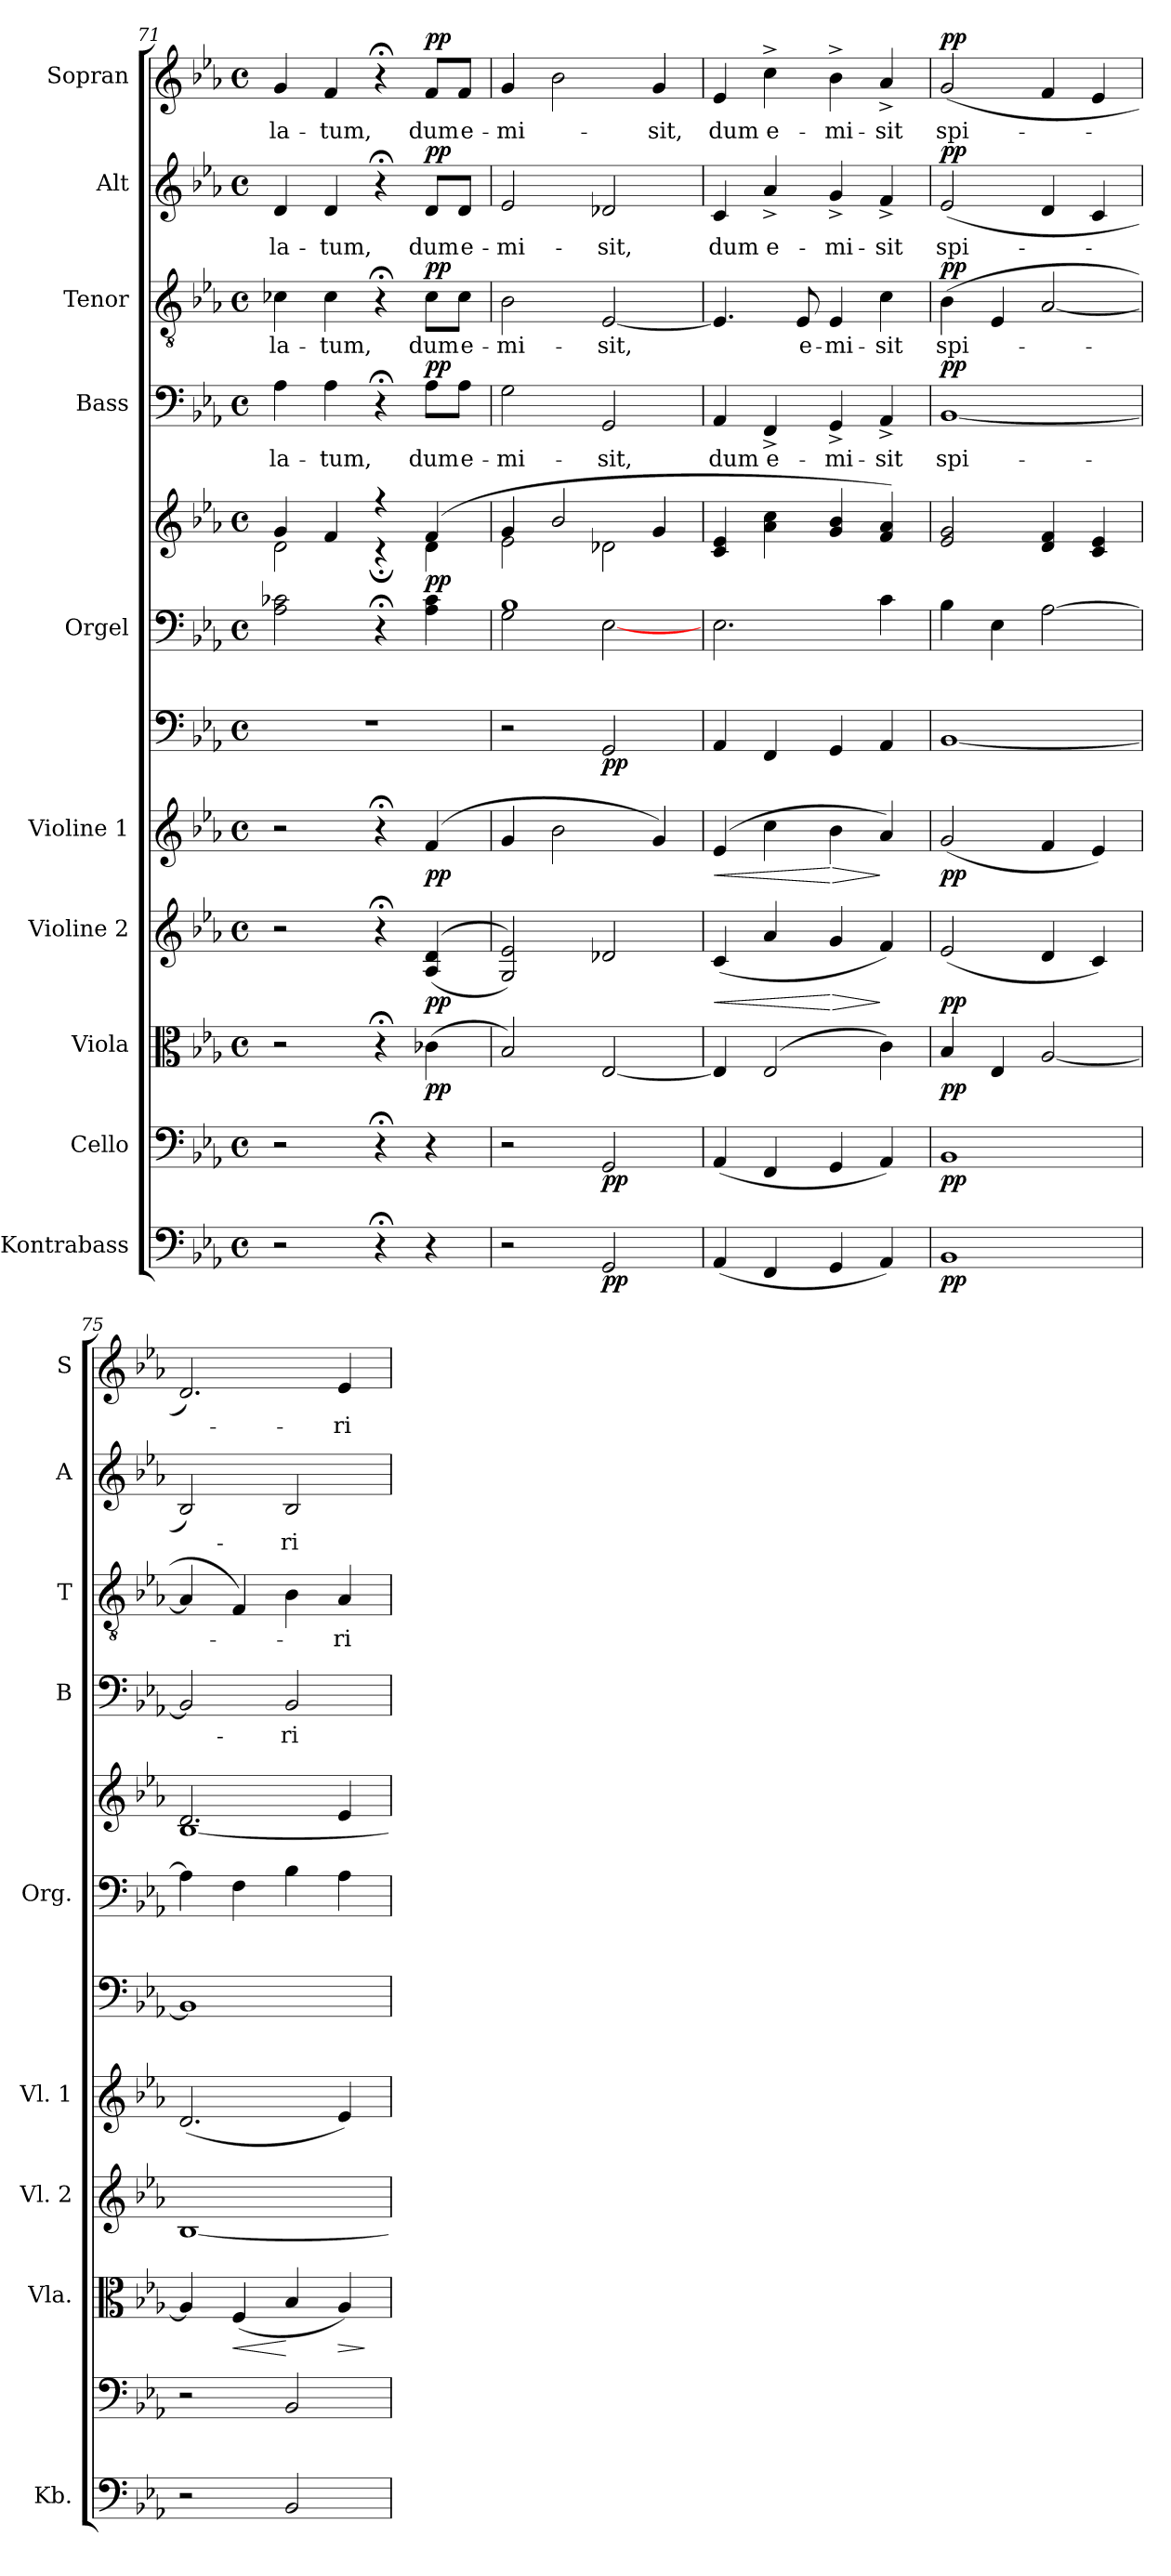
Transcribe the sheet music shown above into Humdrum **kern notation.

**kern	**dynam	**kern	**dynam	**kern	**dynam	**kern	**dynam	**kern	**dynam	**kern	**dynam	**kern	**kern	**dynam	**kern	**text	**dynam	**kern	**text	**dynam	**kern	**text	**dynam	**kern	**text	**dynam
*part11	*part11	*part10	*part10	*part9	*part9	*part8	*part8	*part7	*part7	*part6	*part6	*part5	*part5	*part5	*part4	*part4	*part4	*part3	*part3	*part3	*part2	*part2	*part2	*part1	*part1	*part1
*staff12	*staff12	*staff11	*staff11	*staff10	*staff10	*staff9	*staff9	*staff8	*staff8	*staff7	*staff7	*staff6	*staff5	*staff5/6	*staff4	*staff4	*staff4	*staff3	*staff3	*staff3	*staff2	*staff2	*staff2	*staff1	*staff1	*staff1
*I"Kontrabass	*	*I"Cello	*	*I"Viola	*	*I"Violine 2	*	*I"Violine 1	*	*	*	*I"Orgel	*	*	*I"Bass	*	*	*I"Tenor	*	*	*I"Alt	*	*	*I"Sopran	*	*
*I'Kb.	*	*	*	*I'Vla.	*	*I'Vl. 2	*	*I'Vl. 1	*	*	*	*I'Org.	*	*	*I'B	*	*	*I'T	*	*	*I'A	*	*	*I'S	*	*
*clefF4	*	*clefF4	*	*clefC3	*	*clefG2	*	*clefG2	*	*clefF4	*	*clefF4	*clefG2	*	*clefF4	*	*	*clefGv2	*	*	*clefG2	*	*	*clefG2	*	*
*ITrd7c12	*	*	*	*	*	*	*	*	*	*	*	*	*	*	*	*	*	*	*	*	*	*	*	*	*	*
*k[b-e-a-]	*	*k[b-e-a-]	*	*k[b-e-a-]	*	*k[b-e-a-]	*	*k[b-e-a-]	*	*k[b-e-a-]	*	*k[b-e-a-]	*k[b-e-a-]	*	*k[b-e-a-]	*	*	*k[b-e-a-]	*	*	*k[b-e-a-]	*	*	*k[b-e-a-]	*	*
*E-:	*	*E-:	*	*E-:	*	*E-:	*	*E-:	*	*E-:	*	*E-:	*E-:	*	*E-:	*	*	*E-:	*	*	*E-:	*	*	*E-:	*	*
*M4/4	*	*M4/4	*	*M4/4	*	*M4/4	*	*M4/4	*	*M4/4	*	*M4/4	*M4/4	*	*M4/4	*	*	*M4/4	*	*	*M4/4	*	*	*M4/4	*	*
*met(c)	*	*met(c)	*	*met(c)	*	*met(c)	*	*met(c)	*	*met(c)	*	*met(c)	*met(c)	*	*met(c)	*	*	*met(c)	*	*	*met(c)	*	*	*met(c)	*	*
=71	=71	=71	=71	=71	=71	=71	=71	=71	=71	=71	=71	=71	=71	=71	=71	=71	=71	=71	=71	=71	=71	=71	=71	=71	=71	=71
*	*	*	*	*	*	*	*	*	*	*	*	*	*^	*	*	*	*	*	*	*	*	*	*	*	*	*
!	!	!	!	!	!	!	!	!	!	!	!	!	!	!	!	!	!LO:LY:b	!	!	!LO:LY:b	!	!	!LO:LY:b	!	!	!LO:LY:b	!
2r	.	2r	.	2r	.	2r	.	2r	.	1r	.	2A-\ 2c-X\	4g/	2d\	.	4A-\	-la-	.	4c-X\	-la-	.	4d/	-la-	.	4g/	-la-	.
!	!	!	!	!	!	!	!	!	!	!	!	!	!	!	!	!	!LO:LY:b	!	!	!LO:LY:b	!	!	!LO:LY:b	!	!	!LO:LY:b	!
.	.	.	.	.	.	.	.	.	.	.	.	.	4f/	.	.	4A-\	-tum,	.	4c-\	-tum,	.	4d/	-tum,	.	4f/	-tum,	.
4r;<	.	4r;<	.	4r;<	.	4r;<	.	4r;<	.	.	.	4r;<	4r	4r;<	.	4r;<	.	.	4r;<	.	.	4r;<	.	.	4r;<	.	.
!	!	!	!	!	!LO:DY:b	!	!LO:DY:b	!	!LO:DY:b	!	!	!	!	!	!LO:DY:b	!	!LO:LY:b	!LO:DY:a	!	!LO:LY:b	!LO:DY:a	!	!LO:LY:b	!LO:DY:a	!	!LO:LY:b	!LO:DY:a
4r	.	4r	.	(>4c-X\	pp	((<4A-/ 4d/	pp	(4f/	pp	.	.	4A-\ 4c-\	(4f/	4d\	pp	8A-\L	dum	pp	8c-\L	dum	pp	8d/L	dum	pp	8f/L	dum	pp
!	!	!	!	!	!	!	!	!	!	!	!	!	!	!	!	!	!LO:LY:b	!	!	!LO:LY:b	!	!	!LO:LY:b	!	!	!LO:LY:b	!
.	.	.	.	.	.	.	.	.	.	.	.	.	.	.	.	8A-\J	e-	.	8c-\J	e-	.	8d/J	e-	.	8f/J	e-	.
=72	=72	=72	=72	=72	=72	=72	=72	=72	=72	=72	=72	=72	=72	=72	=72	=72	=72	=72	=72	=72	=72	=72	=72	=72	=72	=72	=72
*	*	*	*	*	*	*	*	*	*	*	*	*^	*	*	*	*	*	*	*	*	*	*	*	*	*	*	*
!	!	!	!	!	!	!	!	!	!	!	!	!	!	!	!	!	!	!LO:LY:b	!	!	!LO:LY:b	!	!	!LO:LY:b	!	!	!LO:LY:b	!
2r	.	2r	.	2B-/)	.	2G/ 2e-/))	.	4g/	.	2r	.	1B-	2G\	4g/	2e-\	.	2G\	-mi-	.	2B-\	-mi-	.	2e-/	-mi-	.	4g/	-mi-	.
.	.	.	.	.	.	.	.	2b-\	.	.	.	.	.	2b-/	.	.	.	.	.	.	.	.	.	.	.	2b-\	.	.
!	!LO:DY:b	!	!LO:DY:b	!	!	!	!	!	!	!	!LO:DY:b	!	!	!	!	!	!	!LO:LY:b	!	!	!LO:LY:b	!	!	!LO:LY:b	!	!	!	!
2GGG/	pp	2GG/	pp	[2E-/	.	2d-X/	.	.	.	2GG/	pp	.	[<2E-\	.	2d-X\	.	2GG/	-sit,	.	[2E-/	-sit,	.	2d-X/	-sit,	.	.	.	.
!	!	!	!	!	!	!	!	!	!	!	!	!	!	!	!	!	!	!	!	!	!	!	!	!	!	!	!LO:LY:b	!
.	.	.	.	.	.	.	.	4g/)	.	.	.	.	.	4g/	.	.	.	.	.	.	.	.	.	.	.	4g/	-sit,	.
*	*	*	*	*	*	*	*	*	*	*	*	*v	*v	*	*	*	*	*	*	*	*	*	*	*	*	*	*	*
*	*	*	*	*	*	*	*	*	*	*	*	*	*v	*v	*	*	*	*	*	*	*	*	*	*	*	*	*
=73	=73	=73	=73	=73	=73	=73	=73	=73	=73	=73	=73	=73	=73	=73	=73	=73	=73	=73	=73	=73	=73	=73	=73	=73	=73	=73
!	!	!	!	!	!	!	!LO:HP:b	!	!LO:HP:b	!	!	!	!	!	!	!LO:LY:b	!	!	!	!	!	!LO:LY:b	!	!	!LO:LY:b	!
(<4AAA-/	.	(<4AA-/	.	4E-/]	.	(<4c/	<	(4e-/	<	4AA-/	.	2.E-\	4c/ 4e-/	.	4AA-/	dum	.	4.E-/]	.	.	4c/	dum	.	4e-/	dum	.
!	!	!	!	!	!	!	!	!	!	!	!	!	!	!	!	!LO:LY:b	!	!	!	!	!	!LO:LY:b	!	!	!LO:LY:b	!
4FFF/	.	4FF/	.	(2E-/	.	4a-/	.	4cc\	.	4FF/	.	.	4a-\ 4cc\	.	4FF^</	e-	.	.	.	.	4a-^</	e-	.	4cc^>\	e-	.
!	!	!	!	!	!	!	!	!	!	!	!	!	!	!	!	!	!	!	!LO:LY:b	!	!	!	!	!	!	!
.	.	.	.	.	.	.	.	.	.	.	.	.	.	.	.	.	.	8E-/	e-	.	.	.	.	.	.	.
!	!	!	!	!	!	!	!LO:HP:n=1:b	!	!LO:HP:n=1:b	!	!	!	!	!	!	!LO:LY:b	!	!	!LO:LY:b	!	!	!LO:LY:b	!	!	!LO:LY:b	!
4GGG/	.	4GG/	.	.	.	4g/	[ >	4b-\	[ >	4GG/	.	.	4g/ 4b-/	.	4GG^</	-mi-	.	4E-/	-mi-	.	4g^</	-mi-	.	4b-^>\	-mi-	.
!	!	!	!	!	!	!	!	!	!	!	!	!	!	!	!	!LO:LY:b	!	!	!LO:LY:b	!	!	!LO:LY:b	!	!	!LO:LY:b	!
4AAA-/)	.	4AA-/)	.	4c\)	.	4f/)	]	4a-/)	]	4AA-/	.	4c\	4f/ 4a-/)	.	4AA-^</	-sit	.	4c\	-sit	.	4f^</	-sit	.	4a-^</	-sit	.
!!LO:PB:g=z
=74	=74	=74	=74	=74	=74	=74	=74	=74	=74	=74	=74	=74	=74	=74	=74	=74	=74	=74	=74	=74	=74	=74	=74	=74	=74	=74
!	!LO:DY:b	!	!LO:DY:b	!	!LO:DY:b	!	!LO:DY:b	!	!LO:DY:b	!	!	!	!	!	!	!LO:LY:b	!LO:DY:a	!	!LO:LY:b	!LO:DY:a	!	!LO:LY:b	!LO:DY:a	!	!LO:LY:b	!LO:DY:a
1BBB-	pp	1BB-	pp	4B-/	pp	(<2e-/	pp	(<2g/	pp	[1BB-	.	4B-\	2e-/ 2g/	.	[1BB-	spi-	pp	(>4B-\	spi-	pp	(<2e-/	spi-	pp	(<2g/	spi-	pp
.	.	.	.	4E-/	.	.	.	.	.	.	.	4E-\	.	.	.	.	.	4E-/	.	.	.	.	.	.	.	.
.	.	.	.	[2A-/	.	4d/	.	4f/	.	.	.	[2A-\	4d/ 4f/	.	.	.	.	[2A-/	.	.	4d/	.	.	4f/	.	.
.	.	.	.	.	.	4c/)	.	4e-/)	.	.	.	.	4c/ 4e-/	.	.	.	.	.	.	.	4c/	.	.	4e-/	.	.
=75	=75	=75	=75	=75	=75	=75	=75	=75	=75	=75	=75	=75	=75	=75	=75	=75	=75	=75	=75	=75	=75	=75	=75	=75	=75	=75
*	*	*	*	*	*	*	*	*	*	*	*	*	*^	*	*	*	*	*	*	*	*	*	*	*	*	*
2r	.	2r	.	4A-/]	.	[1B-	.	(<2.d/	.	1BB-]	.	4A-\]	2.d/	[<1B-	.	2BB-/]	.	.	4A-/]	.	.	2B-/)	.	.	2.d/)	.	.
!	!	!	!	!	!LO:HP:b	!	!	!	!	!	!	!	!	!	!	!	!	!	!	!	!	!	!	!	!	!	!
.	.	.	.	(<4F/	<	.	.	.	.	.	.	4F\	.	.	.	.	.	.	4F/)	.	.	.	.	.	.	.	.
!	!	!	!	!	!	!	!	!	!	!	!	!	!	!	!	!	!LO:LY:b	!	!	!	!	!	!LO:LY:b	!	!	!	!
2BBB-/	.	2BB-/	.	4B-/	[	.	.	.	.	.	.	4B-\	.	.	.	2BB-/	-ri-	.	4B-\	.	.	2B-/	-ri-	.	.	.	.
!	!	!	!	!	!LO:HP:b	!	!	!	!	!	!	!	!	!	!	!	!	!	!	!LO:LY:b	!	!	!	!	!	!LO:LY:b	!
.	.	.	.	4A-/)	>	.	.	4e-/)	.	.	.	4A-\	4e-/	.	.	.	.	.	4A-/	-ri-	.	.	.	.	4e-/	-ri-	.
*	*	*	*	*	*	*	*	*	*	*	*	*	*v	*v	*	*	*	*	*	*	*	*	*	*	*	*	*
.	.	.	.	.	]	.	.	.	.	.	.	.	.	.	.	.	.	.	.	.	.	.	.	.	.	.
=	=	=	=	=	=	=	=	=	=	=	=	=	=	=	=	=	=	=	=	=	=	=	=	=	=	=
*-	*-	*-	*-	*-	*-	*-	*-	*-	*-	*-	*-	*-	*-	*-	*-	*-	*-	*-	*-	*-	*-	*-	*-	*-	*-	*-
